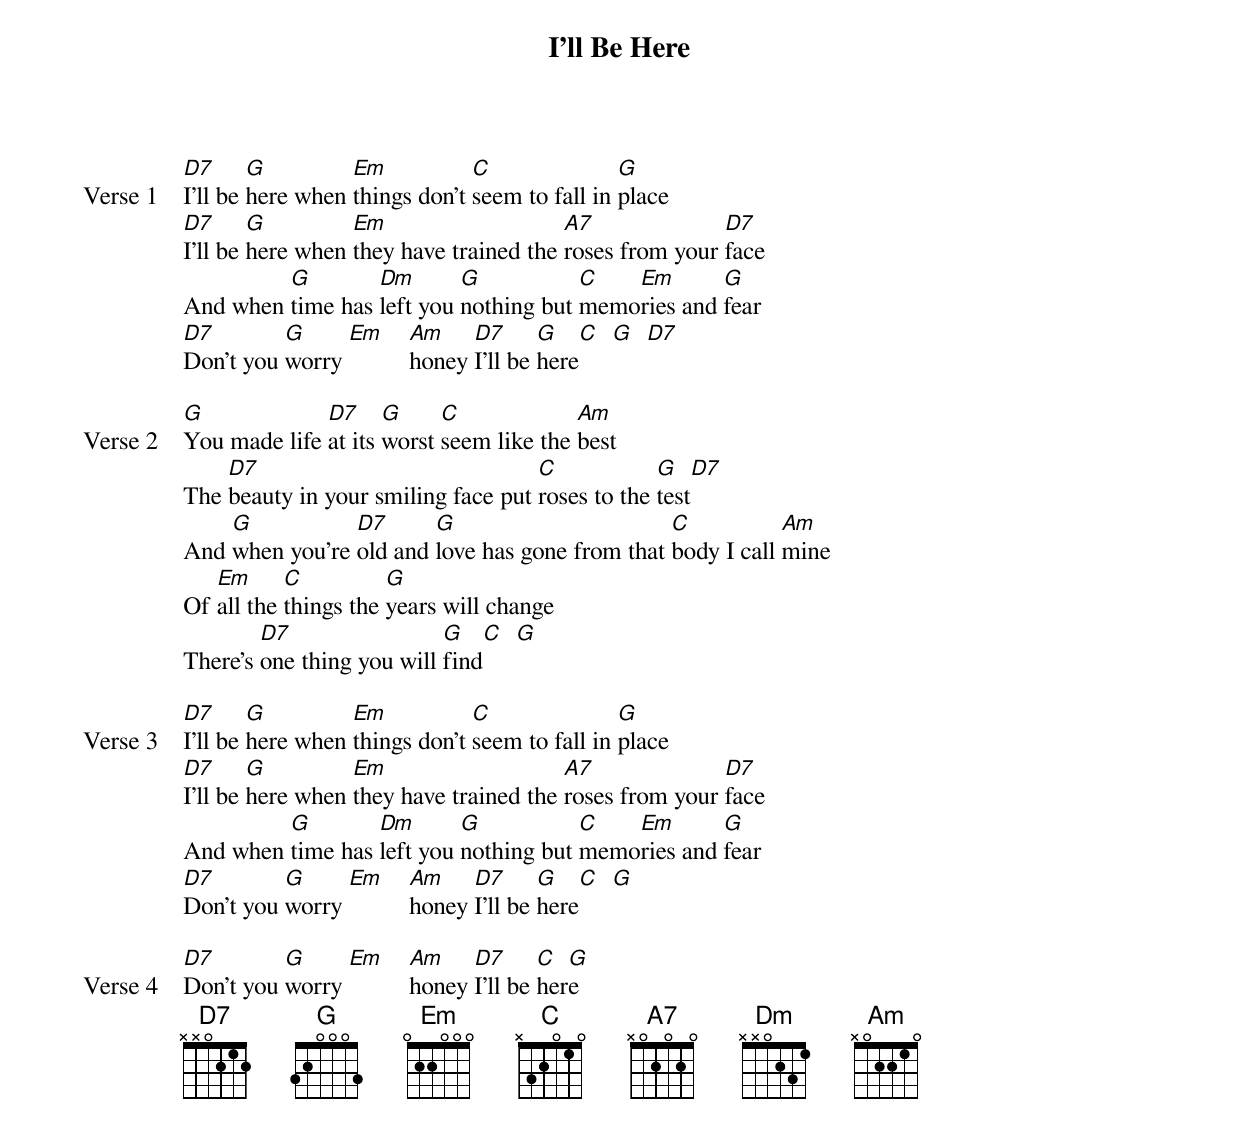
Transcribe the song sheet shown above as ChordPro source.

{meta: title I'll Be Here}
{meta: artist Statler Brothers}
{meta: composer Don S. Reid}
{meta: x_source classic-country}
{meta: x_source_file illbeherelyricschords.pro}
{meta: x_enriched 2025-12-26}

{start_of_verse: Verse 1}
[D7]I’ll be [G]here when [Em]things don’t [C]seem to fall in [G]place
[D7]I’ll be [G]here when [Em]they have trained the [A7]roses from your [D7]face
And when [G]time has [Dm]left you [G]nothing but [C]memo[Em]ries and [G]fear
[D7]Don’t you [G]worry [Em]    [Am]honey [D7]I’ll be [G]here[C]  [G]  [D7]
{end_of_verse}

{start_of_verse: Verse 2}
[G]You made life [D7]at its [G]worst [C]seem like the [Am]best
The [D7]beauty in your smiling face put [C]roses to the [G]test[D7]
And [G]when you’re [D7]old and [G]love has gone from that [C]body I call [Am]mine
Of [Em]all the [C]things the [G]years will change
There’s [D7]one thing you will [G]find[C]  [G]
{end_of_verse}

{start_of_verse: Verse 3}
[D7]I’ll be [G]here when [Em]things don’t [C]seem to fall in [G]place
[D7]I’ll be [G]here when [Em]they have trained the [A7]roses from your [D7]face
And when [G]time has [Dm]left you [G]nothing but [C]memo[Em]ries and [G]fear
[D7]Don’t you [G]worry [Em]    [Am]honey [D7]I’ll be [G]here[C]  [G]
{end_of_verse}

{start_of_verse: Verse 4}
[D7]Don’t you [G]worry [Em]    [Am]honey [D7]I’ll be [C]her[G]e
{end_of_verse}
